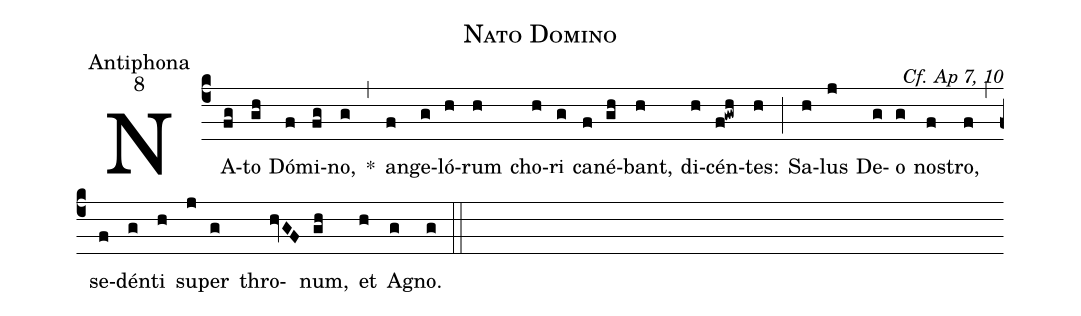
name:Nato Domino;
office-part:Antiphona;
mode:8;
commentary:Cf. Ap 7, 10;
%%
(c4)NA(fg)to(gh) Dó(f)mi(fg)no,(g) *(,) an(f)ge(g)ló(h)rum(h) cho(h)ri(g) ca(f)né(gh)bant,(h) di(h)cén(f!gwh)tes:(h) (;) Sa(h)lus(j) De(g)o(g) nos(f)tro,(f) (,) se(f)dén(g)ti(h) su(j)per(g) thro(hvGF)num,(gh) et(h) Ag(g)no.(g) (::)
